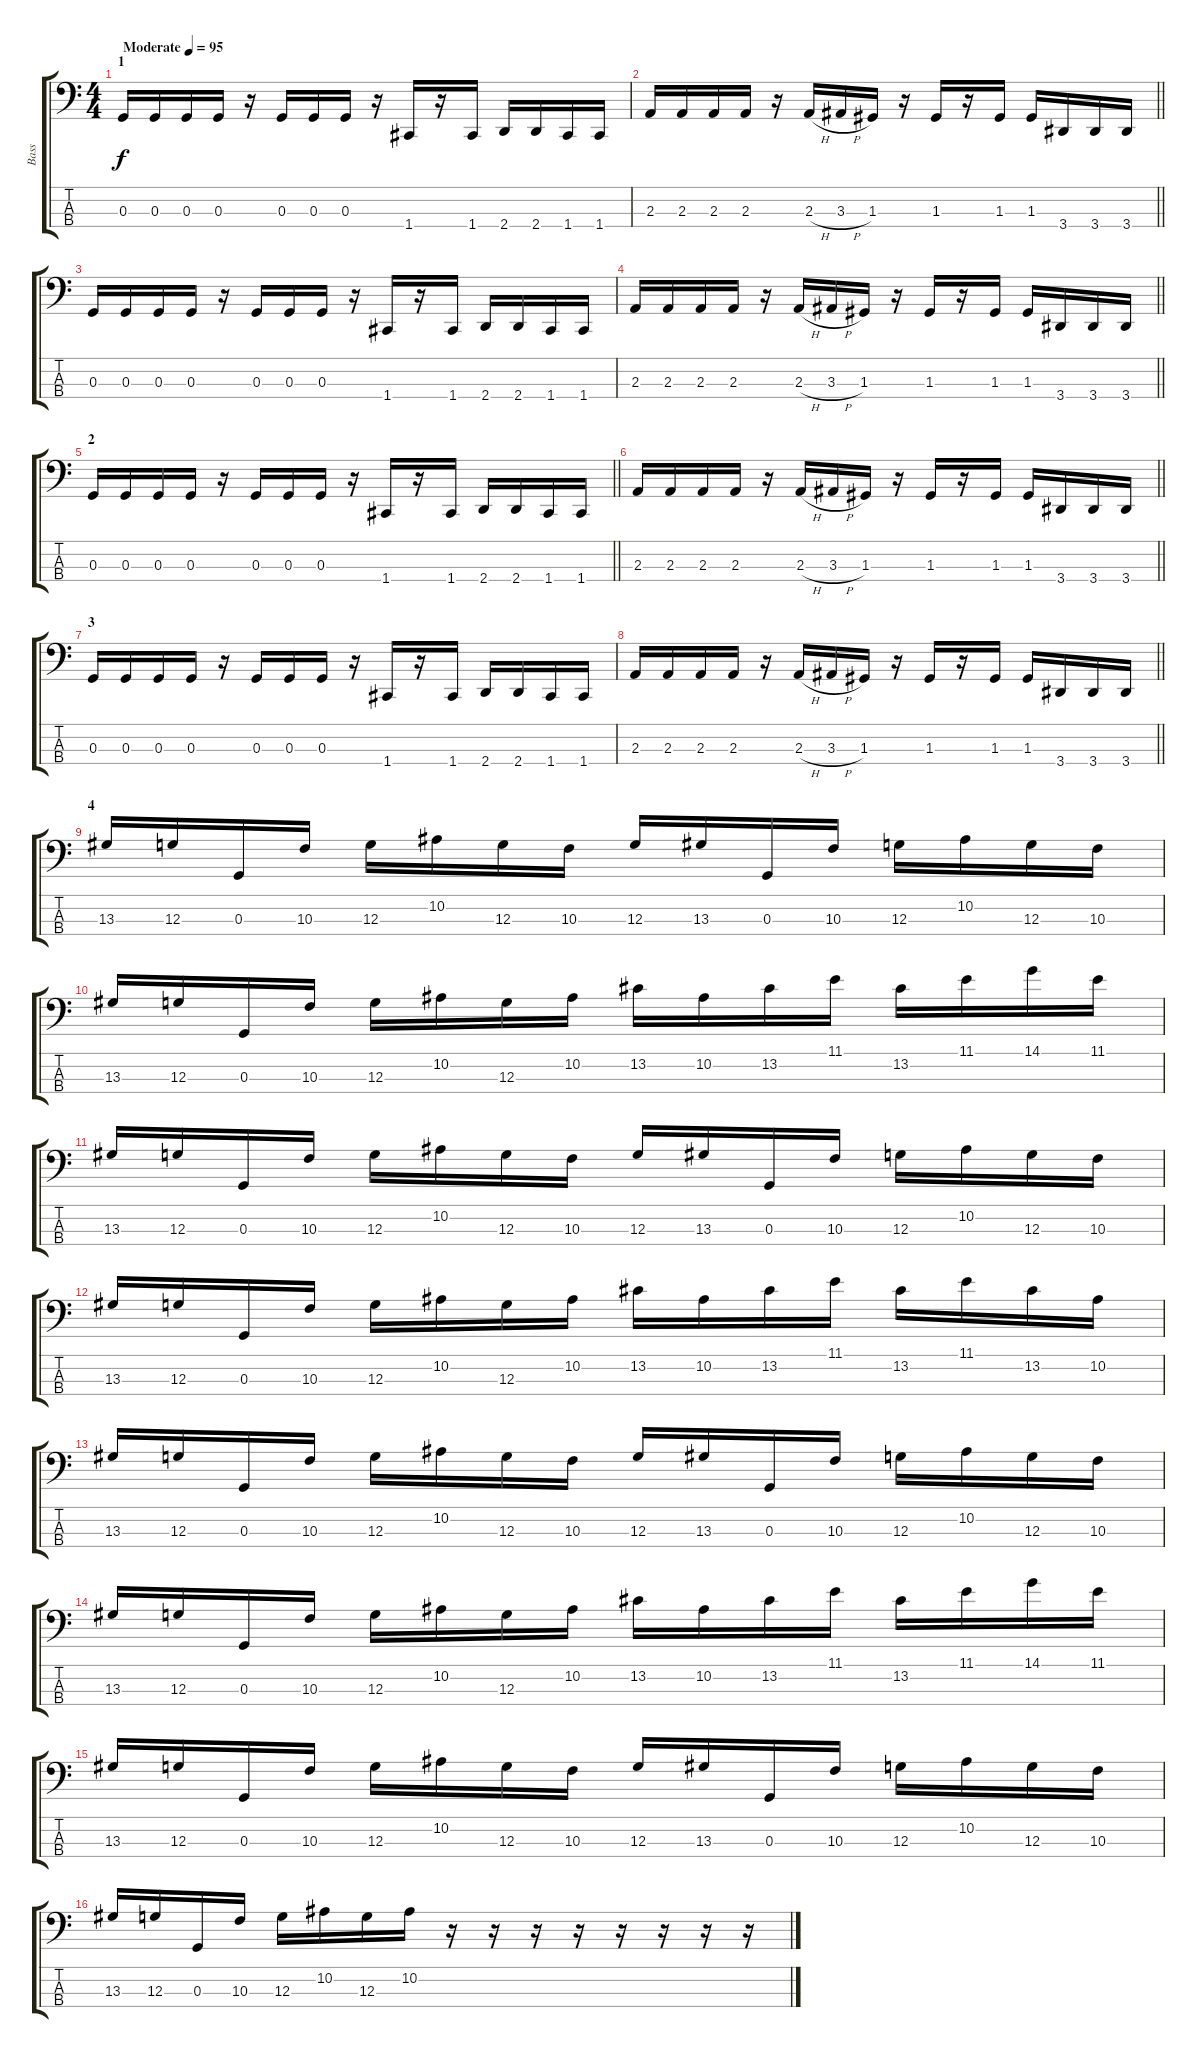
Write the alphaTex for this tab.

\track ("Bass" "Bass") {instrument electricbassfinger}
\staff {score tabs}
\tuning (F2 C2 G1 C1) {hide}
\ts (4 4)
\section ("" "1")
\tempo (95 "Moderate")
\clef f4
\ks c
0.3.16{dy f instrument electricbassfinger} 0.3.16 0.3.16 0.3.16 r.16 0.3.16 0.3.16 0.3.16 r.16 1.4.16 r.16 1.4.16 2.4.16 2.4.16 1.4.16 1.4.16 |
\barLineRight lightlight
2.3.16 2.3.16 2.3.16 2.3.16 r.16 2.3{h}.16 3.3{h}.16 1.3.16 r.16 1.3.16 r.16 1.3.16 1.3.16 3.4.16 3.4.16 3.4.16 |
0.3.16 0.3.16 0.3.16 0.3.16 r.16 0.3.16 0.3.16 0.3.16 r.16 1.4.16 r.16 1.4.16 2.4.16 2.4.16 1.4.16 1.4.16 |
\barLineRight lightlight
2.3.16 2.3.16 2.3.16 2.3.16 r.16 2.3{h}.16 3.3{h}.16 1.3.16 r.16 1.3.16 r.16 1.3.16 1.3.16 3.4.16 3.4.16 3.4.16 |
\section ("" "2")
\barLineRight lightlight
0.3.16 0.3.16 0.3.16 0.3.16 r.16 0.3.16 0.3.16 0.3.16 r.16 1.4.16 r.16 1.4.16 2.4.16 2.4.16 1.4.16 1.4.16 |
\barLineRight lightlight
2.3.16 2.3.16 2.3.16 2.3.16 r.16 2.3{h}.16 3.3{h}.16 1.3.16 r.16 1.3.16 r.16 1.3.16 1.3.16 3.4.16 3.4.16 3.4.16 |
\section ("" "3")
0.3.16 0.3.16 0.3.16 0.3.16 r.16 0.3.16 0.3.16 0.3.16 r.16 1.4.16 r.16 1.4.16 2.4.16 2.4.16 1.4.16 1.4.16 |
\barLineRight lightlight
2.3.16 2.3.16 2.3.16 2.3.16 r.16 2.3{h}.16 3.3{h}.16 1.3.16 r.16 1.3.16 r.16 1.3.16 1.3.16 3.4.16 3.4.16 3.4.16 |
\section ("" "4")
13.3.16{volume 10} 12.3.16 0.3.16 10.3.16 12.3.16 10.2.16 12.3.16 10.3.16 12.3.16 13.3.16 0.3.16 10.3.16 12.3.16 10.2.16 12.3.16 10.3.16 |
13.3.16 12.3.16 0.3.16 10.3.16 12.3.16 10.2.16 12.3.16 10.2.16 13.2.16 10.2.16 13.2.16 11.1.16 13.2.16 11.1.16 14.1.16 11.1.16 |
13.3.16 12.3.16 0.3.16 10.3.16 12.3.16 10.2.16 12.3.16 10.3.16 12.3.16 13.3.16 0.3.16 10.3.16 12.3.16 10.2.16 12.3.16 10.3.16 |
13.3.16 12.3.16 0.3.16 10.3.16 12.3.16 10.2.16 12.3.16 10.2.16 13.2.16 10.2.16 13.2.16 11.1.16 13.2.16 11.1.16 13.2.16 10.2.16 |
13.3.16 12.3.16 0.3.16 10.3.16 12.3.16 10.2.16 12.3.16 10.3.16 12.3.16 13.3.16 0.3.16 10.3.16 12.3.16 10.2.16 12.3.16 10.3.16 |
13.3.16 12.3.16 0.3.16 10.3.16 12.3.16 10.2.16 12.3.16 10.2.16 13.2.16 10.2.16 13.2.16 11.1.16 13.2.16 11.1.16 14.1.16 11.1.16 |
13.3.16 12.3.16 0.3.16 10.3.16 12.3.16 10.2.16 12.3.16 10.3.16 12.3.16 13.3.16 0.3.16 10.3.16 12.3.16 10.2.16 12.3.16 10.3.16 |
13.3.16 12.3.16 0.3.16 10.3.16 12.3.16 10.2.16 12.3.16 10.2.16 r.16 r.16 r.16 r.16 r.16 r.16 r.16 r.16
